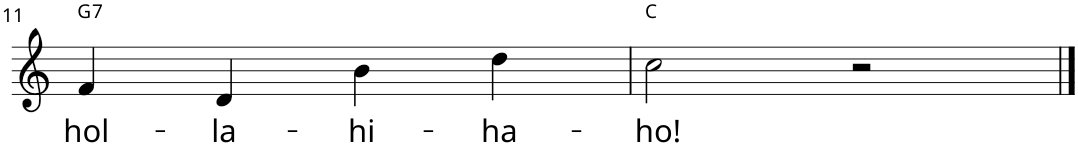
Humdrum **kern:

**kern	**text	**harte
*part1	*part1	*part1
*staff1	*staff1	*
*I"Voice	*	*
*I'Vo.	*	*
!!LO:PB:g=z
*clefG2	*	*
*k[]	*	*
*M4/4	*	*
=11	=11	=11
!	!LO:LY:b	!LO:H:kt=7
4f/	hol-	G:7
!	!LO:LY:b	!
4d/	-la-	.
!	!LO:LY:b	!
4b\	-hi-	.
!	!LO:LY:b	!
4dd\	-ha-	.
=12	=12	=12
!	!LO:LY:b	!
2cc\	-ho!	C:maj
2r	.	.
==	==	==
*-	*-	*-
